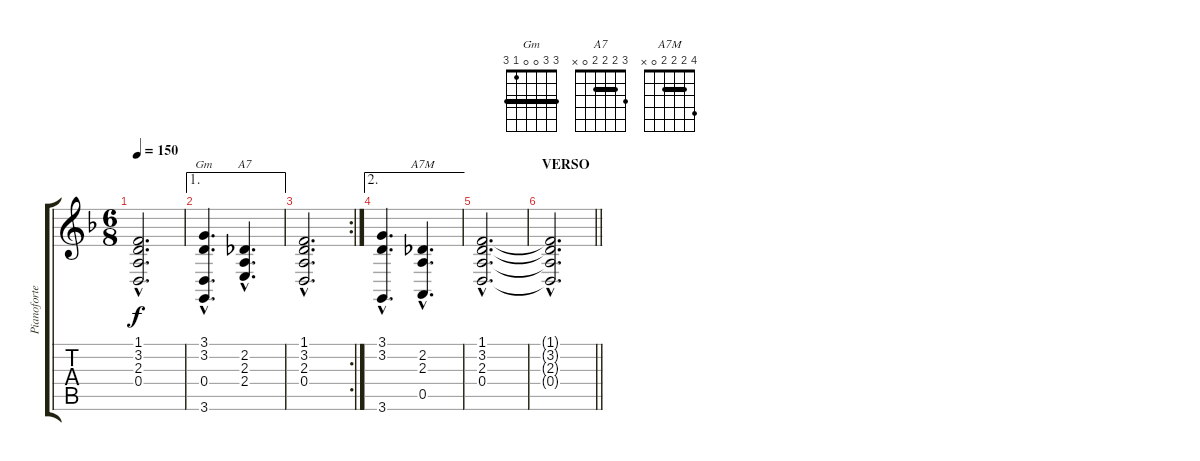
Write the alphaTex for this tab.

\track ("Pianoforte" "Pianoforte") {instrument brightacousticpiano}
\staff {score tabs}
\tuning (E4 B3 G3 D3 A2 E2) {hide}
\chord ("Gm" 3 3 0 0 1 3) {barre 3}
\chord ("A7" 3 2 2 2 0 x) {barre 2}
\chord ("A7M" 4 2 2 2 0 x) {barre 2}
\ts (6 8)
\tempo 150
\clef g2
\ks f
(1.1{hac} 3.2{hac} 2.3{hac} 0.4{hac}).2{d dy f} |
\ae 1
(3.1{hac} 3.2{hac} 0.4{hac} 3.6{hac}).4{d ch "Gm"} (2.2{hac} 2.3{hac} 2.4{hac}).4{d ch "A7"} |
\rc 2
(1.1{hac} 3.2{hac} 2.3{hac} 0.4{hac}).2{d} |
\ae 2
(3.1{hac} 3.2{hac} 3.6{hac}).4{d} (2.2{hac} 2.3{hac} 0.5{hac}).4{d ch "A7M"} |
(1.1{hac} 3.2{hac} 2.3{hac} 0.4{hac}).2{d} |
\section ("" "VERSO")
\barLineRight lightlight
(1.1{hac t} 3.2{hac t} 2.3{hac t} 0.4{hac t}).2{d}
